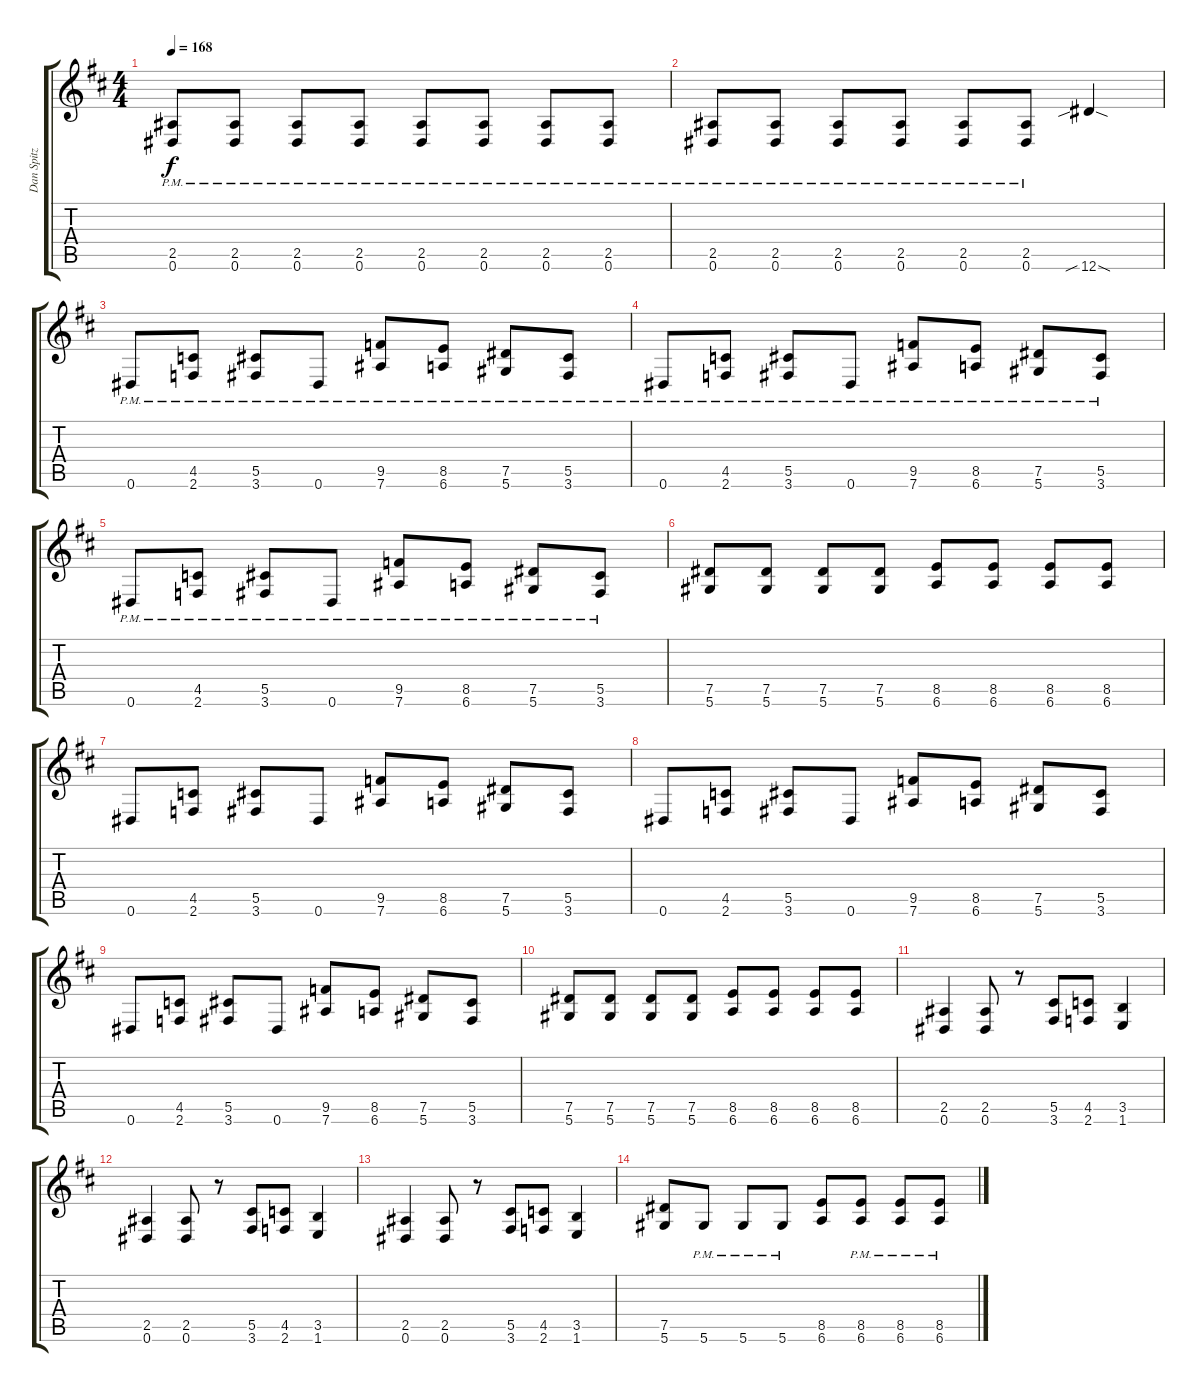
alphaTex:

\track ("Dan Spitz" "Dan Spitz") {instrument distortionguitar}
\staff {score tabs}
\tuning (Eb4 Bb3 Gb3 Db3 Ab2 Eb2) {hide}
\ts (4 4)
\tempo 168
\clef g2
\ks d
(2.5{pm} 0.6{pm}).8{dy f} (2.5{pm} 0.6{pm}).8 (2.5{pm} 0.6{pm}).8 (2.5{pm} 0.6{pm}).8 (2.5{pm} 0.6{pm}).8 (2.5{pm} 0.6{pm}).8 (2.5{pm} 0.6{pm}).8 (2.5{pm} 0.6{pm}).8 |
(2.5{pm} 0.6{pm}).8 (2.5{pm} 0.6{pm}).8 (2.5{pm} 0.6{pm}).8 (2.5{pm} 0.6{pm}).8 (2.5{pm} 0.6{pm}).8 (2.5{pm} 0.6{pm}).8 12.6{sib sod}.4 |
0.6{pm}.8 (4.5{pm} 2.6{pm}).8 (5.5{pm} 3.6{pm}).8 0.6{pm}.8 (9.5{pm} 7.6{pm}).8 (8.5{pm} 6.6{pm}).8 (7.5{pm} 5.6{pm}).8 (5.5{pm} 3.6{pm}).8 |
0.6{pm}.8 (4.5{pm} 2.6{pm}).8 (5.5{pm} 3.6{pm}).8 0.6{pm}.8 (9.5{pm} 7.6{pm}).8 (8.5{pm} 6.6{pm}).8 (7.5{pm} 5.6{pm}).8 (5.5{pm} 3.6{pm}).8 |
0.6{pm}.8 (4.5{pm} 2.6{pm}).8 (5.5{pm} 3.6{pm}).8 0.6{pm}.8 (9.5{pm} 7.6{pm}).8 (8.5{pm} 6.6{pm}).8 (7.5{pm} 5.6{pm}).8 (5.5{pm} 3.6{pm}).8 |
(7.5 5.6).8 (7.5 5.6).8 (7.5 5.6).8 (7.5 5.6).8 (8.5 6.6).8 (8.5 6.6).8 (8.5 6.6).8 (8.5 6.6).8 |
0.6.8 (4.5 2.6).8 (5.5 3.6).8 0.6.8 (9.5 7.6).8 (8.5 6.6).8 (7.5 5.6).8 (5.5 3.6).8 |
0.6.8 (4.5 2.6).8 (5.5 3.6).8 0.6.8 (9.5 7.6).8 (8.5 6.6).8 (7.5 5.6).8 (5.5 3.6).8 |
0.6.8 (4.5 2.6).8 (5.5 3.6).8 0.6.8 (9.5 7.6).8 (8.5 6.6).8 (7.5 5.6).8 (5.5 3.6).8 |
(7.5 5.6).8 (7.5 5.6).8 (7.5 5.6).8 (7.5 5.6).8 (8.5 6.6).8 (8.5 6.6).8 (8.5 6.6).8 (8.5 6.6).8 |
(2.5 0.6).4 (2.5 0.6).8 r.8 (5.5 3.6).8 (4.5 2.6).8 (3.5 1.6).4 |
(2.5 0.6).4 (2.5 0.6).8 r.8 (5.5 3.6).8 (4.5 2.6).8 (3.5 1.6).4 |
(2.5 0.6).4 (2.5 0.6).8 r.8 (5.5 3.6).8 (4.5 2.6).8 (3.5 1.6).4 |
(7.5 5.6).8 5.6{pm}.8 5.6{pm}.8 5.6{pm}.8 (8.5 6.6).8 (8.5{pm} 6.6{pm}).8 (8.5{pm} 6.6{pm}).8 (8.5{pm} 6.6{pm}).8
